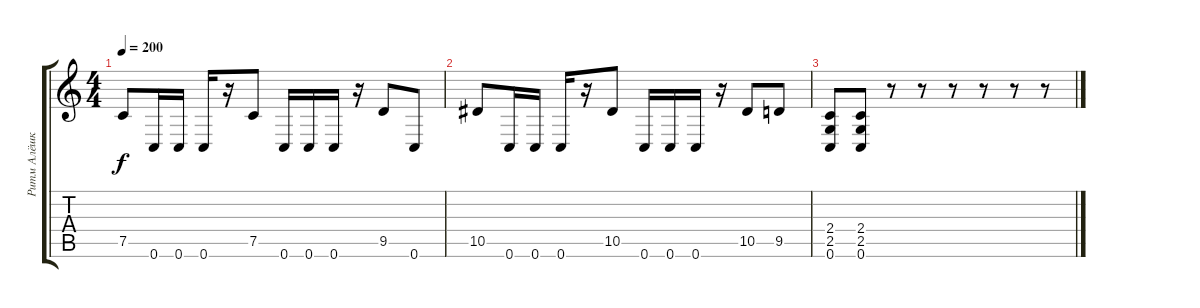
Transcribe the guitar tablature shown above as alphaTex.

\track ("Ритм Алёшка" "Ритм Алёшк") {instrument distortionguitar}
\staff {score tabs}
\tuning (C4 G3 Eb3 Bb2 F2 C2) {hide}
\ts (4 4)
\tempo 200
\clef g2
\ks c
7.5.8{dy f} 0.6.16 0.6.16 0.6.16 r.16 7.5.8 0.6.16 0.6.16 0.6.16 r.16 9.5.8 0.6.8 |
10.5.8 0.6.16 0.6.16 0.6.16 r.16 10.5.8 0.6.16 0.6.16 0.6.16 r.16 10.5.8 9.5.8 |
(2.4 2.5 0.6).8 (2.4 2.5 0.6).8 r.8 r.8 r.8 r.8 r.8 r.8
